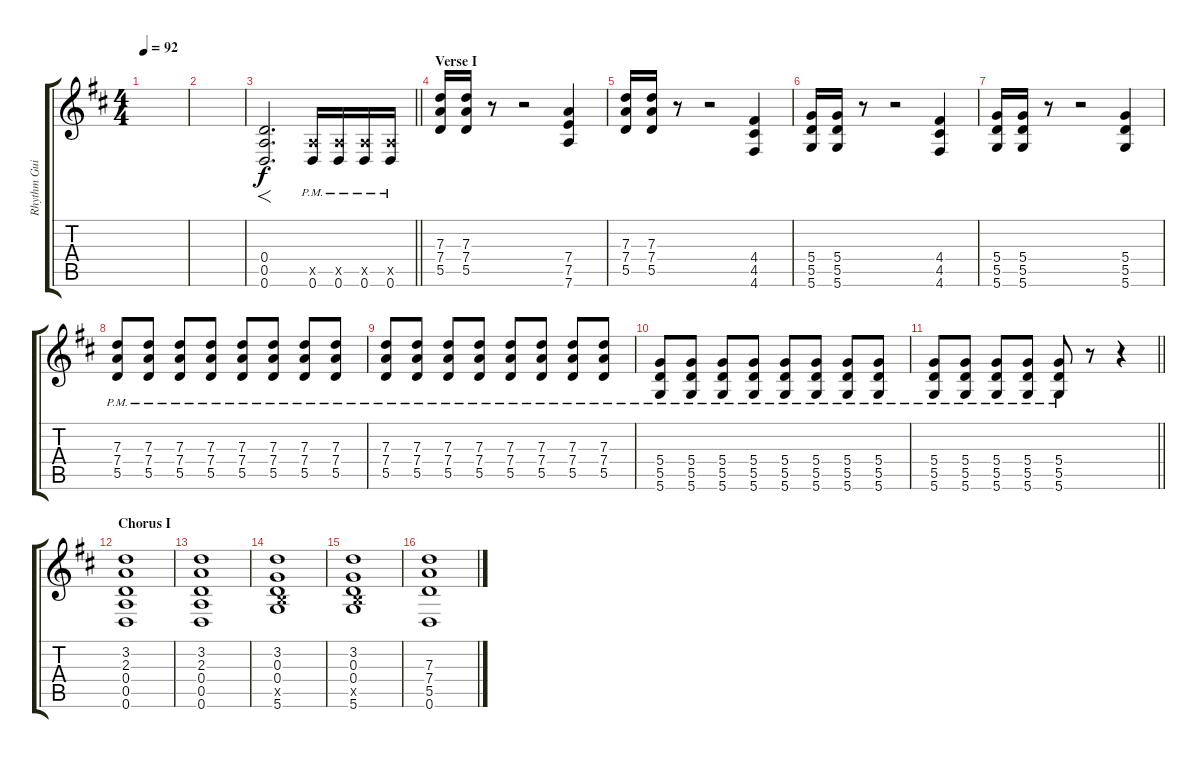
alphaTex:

\track ("Rhythm Guitar" "Rhythm Gui") {instrument distortionguitar}
\staff {score tabs}
\tuning (E4 B3 G3 D3 A2 D2) {hide}
\ts (4 4)
\tempo 92
\clef g2
\ks d
|
|
\barLineRight lightlight
(0.4 0.5 0.6).2{f d} (0.5{x} 0.6{pm}).16 (0.5{x} 0.6{pm}).16 (0.5{x} 0.6{pm}).16 (0.5{x} 0.6{pm}).16 |
\section ("" "Verse I")
(7.3 7.4 5.5).16 (7.3 7.4 5.5).16 r.8 r.2 (7.4 7.5 7.6).4 |
(7.3 7.4 5.5).16 (7.3 7.4 5.5).16 r.8 r.2 (4.4 4.5 4.6).4 |
(5.4 5.5 5.6).16 (5.4 5.5 5.6).16 r.8 r.2 (4.4 4.5 4.6).4 |
(5.4 5.5 5.6).16 (5.4 5.5 5.6).16 r.8 r.2 (5.4 5.5 5.6).4 |
(7.3{pm} 7.4{pm} 5.5{pm}).8 (7.3{pm} 7.4{pm} 5.5{pm}).8 (7.3{pm} 7.4{pm} 5.5{pm}).8 (7.3{pm} 7.4{pm} 5.5{pm}).8 (7.3{pm} 7.4{pm} 5.5{pm}).8 (7.3{pm} 7.4{pm} 5.5{pm}).8 (7.3{pm} 7.4{pm} 5.5{pm}).8 (7.3{pm} 7.4{pm} 5.5{pm}).8 |
(7.3{pm} 7.4{pm} 5.5{pm}).8 (7.3{pm} 7.4{pm} 5.5{pm}).8 (7.3{pm} 7.4{pm} 5.5{pm}).8 (7.3{pm} 7.4{pm} 5.5{pm}).8 (7.3{pm} 7.4{pm} 5.5{pm}).8 (7.3{pm} 7.4{pm} 5.5{pm}).8 (7.3{pm} 7.4{pm} 5.5{pm}).8 (7.3{pm} 7.4{pm} 5.5{pm}).8 |
(5.4{pm} 5.5{pm} 5.6{pm}).8 (5.4{pm} 5.5{pm} 5.6{pm}).8 (5.4{pm} 5.5{pm} 5.6{pm}).8 (5.4{pm} 5.5{pm} 5.6{pm}).8 (5.4{pm} 5.5{pm} 5.6{pm}).8 (5.4{pm} 5.5{pm} 5.6{pm}).8 (5.4{pm} 5.5{pm} 5.6{pm}).8 (5.4{pm} 5.5{pm} 5.6{pm}).8 |
\barLineRight lightlight
(5.4{pm} 5.5{pm} 5.6{pm}).8 (5.4{pm} 5.5{pm} 5.6{pm}).8 (5.4{pm} 5.5{pm} 5.6{pm}).8 (5.4{pm} 5.5{pm} 5.6{pm}).8 (5.4{pm} 5.5{pm} 5.6{pm}).8 r.8 r.4 |
\section ("" "Chorus I")
(3.2 2.3 0.4 0.5 0.6).1 |
(3.2 2.3 0.4 0.5 0.6).1 |
(3.2 0.3 0.4 2.5{x} 5.6).1 |
(3.2 0.3 0.4 2.5{x} 5.6).1 |
(7.3 7.4 5.5 0.6).1
